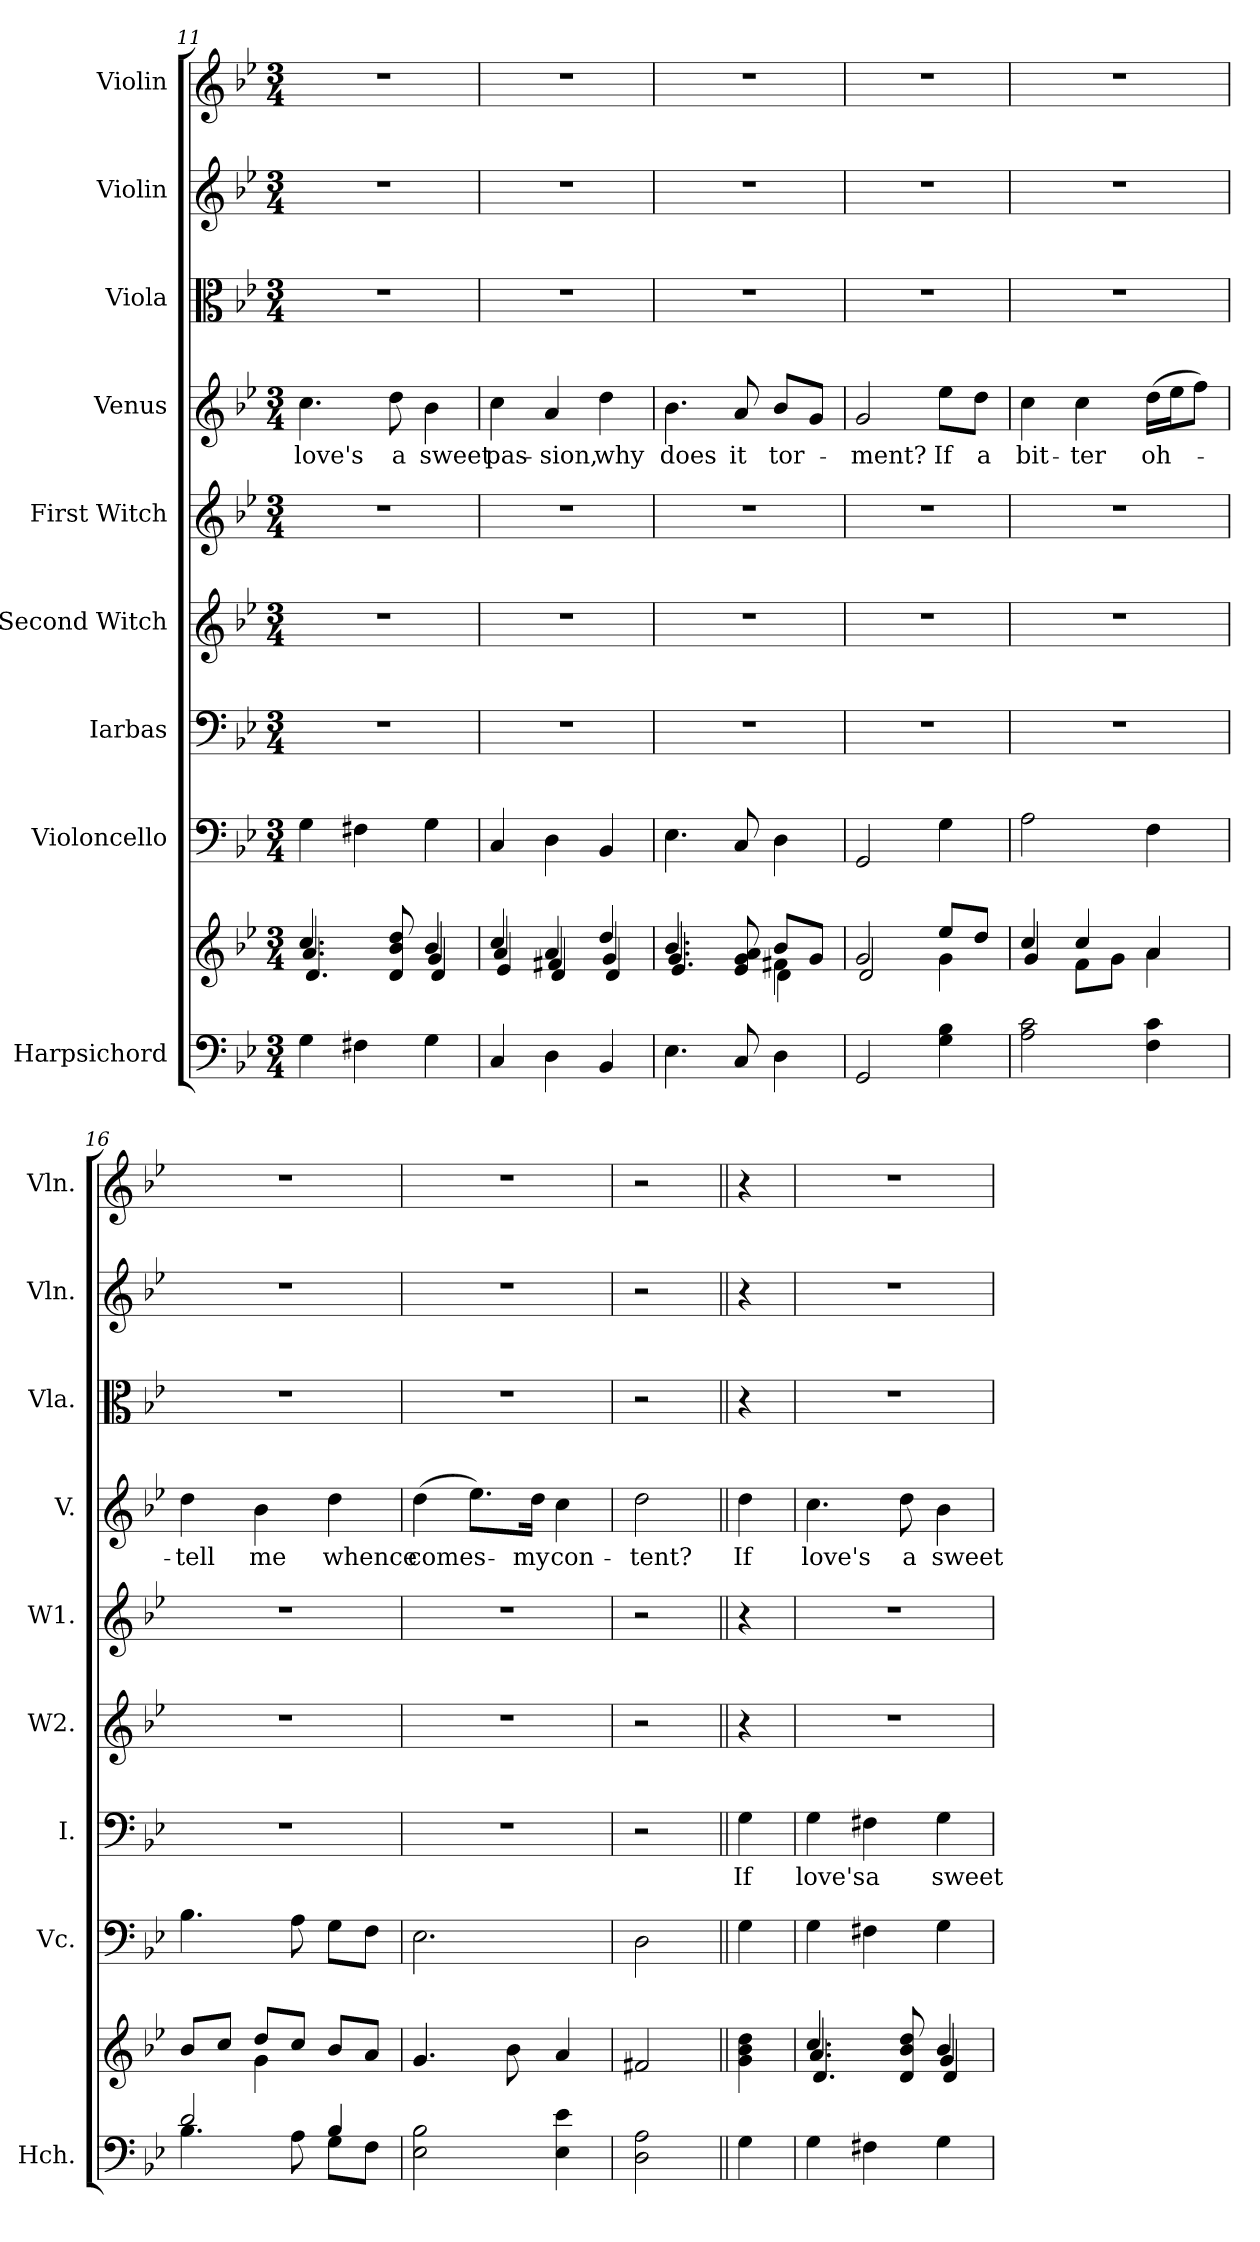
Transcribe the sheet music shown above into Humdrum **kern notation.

**kern	**kern	**kern	**kern	**text	**kern	**kern	**kern	**text	**kern	**kern	**kern
*part9	*part9	*part8	*part7	*part7	*part6	*part5	*part4	*part4	*part3	*part2	*part1
*staff10	*staff9	*staff8	*staff7	*staff7	*staff6	*staff5	*staff4	*staff4	*staff3	*staff2	*staff1
*I"Harpsichord	*	*I"Violoncello	*I"Iarbas	*	*I"Second Witch	*I"First Witch	*I"Venus	*	*I"Viola	*I"Violin	*I"Violin
*I'Hch.	*	*I'Vc.	*I'I.	*	*I'W2.	*I'W1.	*I'V.	*	*I'Vla.	*I'Vln.	*I'Vln.
*clefF4	*clefG2	*clefF4	*clefF4	*	*clefG2	*clefG2	*clefG2	*	*clefC3	*clefG2	*clefG2
*k[b-e-]	*k[b-e-]	*k[b-e-]	*k[b-e-]	*	*k[b-e-]	*k[b-e-]	*k[b-e-]	*	*k[b-e-]	*k[b-e-]	*k[b-e-]
*M3/4	*M3/4	*M3/4	*M3/4	*	*M3/4	*M3/4	*M3/4	*	*M3/4	*M3/4	*M3/4
=11	=11	=11	=11	=11	=11	=11	=11	=11	=11	=11	=11
*	*^	*	*	*	*	*	*	*	*	*	*
*	*	*^	*	*	*	*	*	*	*	*	*	*
!	!	!	!	!	!	!	!	!	!	!LO:LY:b	!	!	!
4G\	4.cc/	4.a/	4.d/	4G\	2.r	.	2.r	2.r	4.cc\	love's	2.r	2.r	2.r
4F#X\	.	.	.	4F#X\	.	.	.	.	.	.	.	.	.
!	!	!	!	!	!	!	!	!	!	!LO:LY:b	!	!	!
.	8d/ 8b-/ 8dd/	8ryy	8ryy	.	.	.	.	.	8dd\	a	.	.	.
!	!	!	!	!	!	!	!	!	!	!LO:LY:b	!	!	!
4G\	4b-/	4g/	4d/	4G\	.	.	.	.	4b-\	sweet	.	.	.
=12	=12	=12	=12	=12	=12	=12	=12	=12	=12	=12	=12	=12	=12
!	!	!	!	!	!	!	!	!	!	!LO:LY:b	!	!	!
4C/	4cc/	4a/	4e-/	4C/	2.r	.	2.r	2.r	4cc\	pas-	2.r	2.r	2.r
!	!	!	!	!	!	!	!	!	!	!LO:LY:b	!	!	!
4D\	4a/	4f#X/	4d/	4D\	.	.	.	.	4a/	-sion,	.	.	.
!	!	!	!	!	!	!	!	!	!	!LO:LY:b	!	!	!
4BB-/	4dd/	4g/	4d/	4BB-/	.	.	.	.	4dd\	why	.	.	.
=13	=13	=13	=13	=13	=13	=13	=13	=13	=13	=13	=13	=13	=13
!	!	!	!	!	!	!	!	!	!	!LO:LY:b	!	!	!
4.E-\	4.b-/	4.g/	4.e-/	4.E-\	2.r	.	2.r	2.r	4.b-\	does	2.r	2.r	2.r
!	!	!	!	!	!	!	!	!	!	!LO:LY:b	!	!	!
8C/	8e-/ 8g/ 8a/	8ryy	8ryy	8C/	.	.	.	.	8a/	it	.	.	.
!	!	!	!	!	!	!	!	!	!	!LO:LY:b	!	!	!
4D\	8b-/L	4f#X\	4d\	4D\	.	.	.	.	8b-/L	tor-	.	.	.
.	8g/J	.	.	.	.	.	.	.	8g/J	.	.	.	.
=14	=14	=14	=14	=14	=14	=14	=14	=14	=14	=14	=14	=14	=14
!	!	!	!	!	!	!	!	!	!	!LO:LY:b	!	!	!
2GG/	2g/	2ryy	2d/	2GG/	2.r	.	2.r	2.r	2g/	-ment?	2.r	2.r	2.r
!	!	!	!	!	!	!	!	!	!	!LO:LY:b	!	!	!
4G\ 4B-\	8ee-/L	4g\	4ryy	4G\	.	.	.	.	8ee-\L	If	.	.	.
!	!	!	!	!	!	!	!	!	!	!LO:LY:b	!	!	!
.	8dd/J	.	.	.	.	.	.	.	8dd\J	a	.	.	.
*	*	*v	*v	*	*	*	*	*	*	*	*	*	*
=15	=15	=15	=15	=15	=15	=15	=15	=15	=15	=15	=15	=15
!	!	!	!	!	!	!	!	!	!LO:LY:b	!	!	!
2A\ 2c\	4cc/	4g/	2A\	2.r	.	2.r	2.r	4cc\	bit-	2.r	2.r	2.r
!	!	!	!	!	!	!	!	!	!LO:LY:b	!	!	!
.	4cc/	8f\L	.	.	.	.	.	4cc\	-ter	.	.	.
.	.	8g\J	.	.	.	.	.	.	.	.	.	.
!	!	!	!	!	!	!	!	!	!LO:LY:b	!	!	!
4F\ 4c\	4a/	4a\	4F\	.	.	.	.	(16dd\LL	oh-	.	.	.
.	.	.	.	.	.	.	.	16ee-\J	.	.	.	.
.	.	.	.	.	.	.	.	8ff\J)	.	.	.	.
=16	=16	=16	=16	=16	=16	=16	=16	=16	=16	=16	=16	=16
*^	*	*	*	*	*	*	*	*	*	*	*	*
!	!	!	!	!	!	!	!	!	!	!LO:LY:b	!	!	!
2d/	4.B-\	8b-/L	4ryy	4.B-\	2.r	.	2.r	2.r	4dd\	-tell	2.r	2.r	2.r
.	.	8cc/J	.	.	.	.	.	.	.	.	.	.	.
!	!	!	!	!	!	!	!	!	!	!LO:LY:b	!	!	!
.	.	8dd/L	4g\	.	.	.	.	.	4b-\	me	.	.	.
.	8A\	8cc/J	.	8A\	.	.	.	.	.	.	.	.	.
!	!	!	!	!	!	!	!	!	!	!LO:LY:b	!	!	!
4B-/	8G\L	8b-/L	4ryy	8G\L	.	.	.	.	4dd\	whence	.	.	.
.	8F\J	8a/J	.	8F\J	.	.	.	.	.	.	.	.	.
*	*	*v	*v	*	*	*	*	*	*	*	*	*	*
!!LO:LB:g=z
=17	=17	=17	=17	=17	=17	=17	=17	=17	=17	=17	=17	=17
!	!	!	!	!	!	!	!	!	!LO:LY:b	!	!	!
*v	*v	*	*	*	*	*	*	*	*	*	*	*
2E-\ 2B-\	4.g/	2.E-\	2.r	.	2.r	2.r	(4dd\	comes-	2.r	2.r	2.r
.	.	.	.	.	.	.	8.ee-\L)	.	.	.	.
.	8b-\	.	.	.	.	.	.	.	.	.	.
!	!	!	!	!	!	!	!	!LO:LY:b	!	!	!
.	.	.	.	.	.	.	16dd\Jk	-my	.	.	.
!	!	!	!	!	!	!	!	!LO:LY:b	!	!	!
4E-\ 4e-\	4a/	.	.	.	.	.	4cc\	con-	.	.	.
=18	=18	=18	=18	=18	=18	=18	=18	=18	=18	=18	=18
!	!	!	!	!	!	!	!	!LO:LY:b	!	!	!
2D\ 2A\	2f#X/	2D\	2r	.	2r	2r	2dd\	-tent?	2r	2r	2r
=19||	=19||	=19||	=19||	=19||	=19||	=19||	=19||	=19||	=19||	=19||	=19||
!	!	!	!	!LO:LY:b	!	!	!	!LO:LY:b	!	!	!
4G\	4g\ 4b-\ 4dd\	4G\	4G\	If	4r	4r	4dd\	If	4r	4r	4r
=20	=20	=20	=20	=20	=20	=20	=20	=20	=20	=20	=20
*	*^	*	*	*	*	*	*	*	*	*	*
*	*	*^	*	*	*	*	*	*	*	*	*	*
!	!	!	!	!	!	!LO:LY:b	!	!	!	!LO:LY:b	!	!	!
4G\	4.cc/	4.a/	4.d/	4G\	4G\	love's	2.r	2.r	4.cc\	love's	2.r	2.r	2.r
!	!	!	!	!	!	!LO:LY:b	!	!	!	!	!	!	!
4F#X\	.	.	.	4F#X\	4F#X\	a	.	.	.	.	.	.	.
!	!	!	!	!	!	!	!	!	!	!LO:LY:b	!	!	!
.	8d/ 8b-/ 8dd/	8ryy	8ryy	.	.	.	.	.	8dd\	a	.	.	.
!	!	!	!	!	!	!LO:LY:b	!	!	!	!LO:LY:b	!	!	!
4G\	4b-/	4g/	4d/	4G\	4G\	sweet	.	.	4b-\	sweet	.	.	.
*	*v	*v	*v	*	*	*	*	*	*	*	*	*	*
=	=	=	=	=	=	=	=	=	=	=	=
*-	*-	*-	*-	*-	*-	*-	*-	*-	*-	*-	*-
